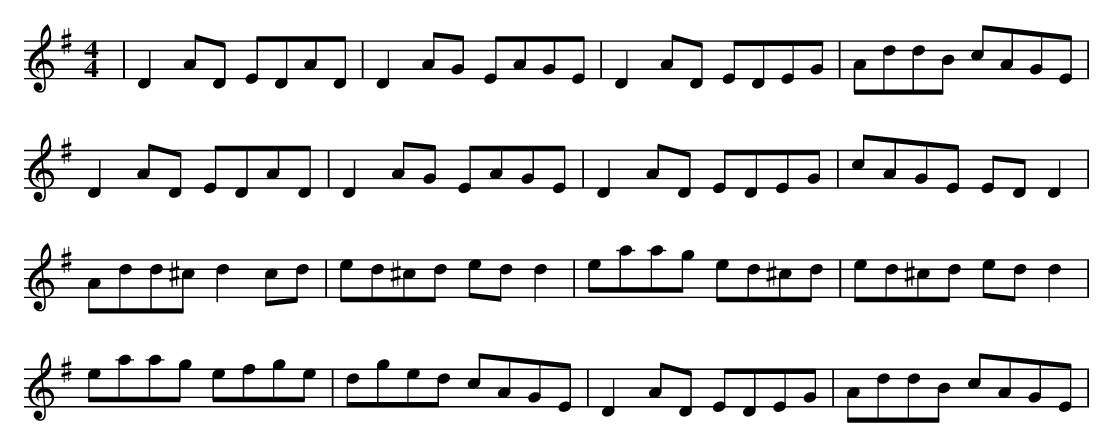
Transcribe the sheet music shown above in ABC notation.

X:1
M:4/4
K:Dmix
|D2 AD EDAD|D2 AG EAGE|D2 AD EDEG|AddB cAGE|
D2 AD EDAD|D2 AG EAGE|D2 AD EDEG|cAGE ED D2|
Add^c d2 cd|ed^cd ed d2|eaag ed^cd|ed^cd ed d2|
eaag efge|dged cAGE|D2 AD EDEG|AddB cAGE|
